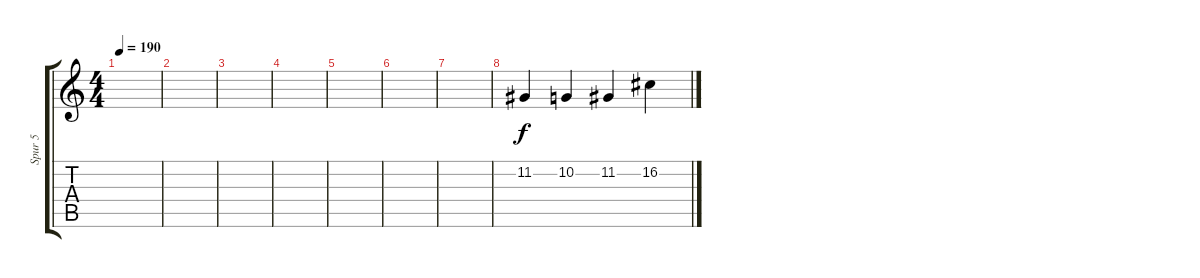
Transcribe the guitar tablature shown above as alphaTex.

\track ("Spur 5" "Spur 5") {instrument violin}
\staff {score tabs}
\tuning (D4 A3 F3 C3 G2 D2) {hide}
\ts (4 4)
\tempo 190
\clef g2
\ks c
|
|
|
|
|
|
|
11.2.4 10.2.4 11.2.4 16.2.4
